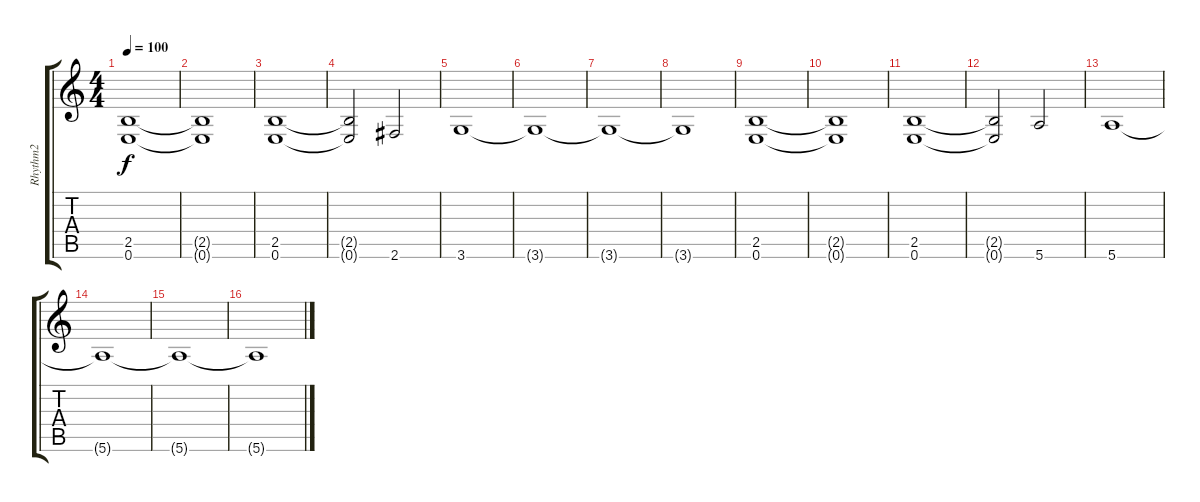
\track ("Rhythm2" "Rhythm2") {instrument distortionguitar}
\staff {score tabs}
\tuning (E4 B3 G3 D3 A2 E2) {hide}
\ts (4 4)
\tempo 100
\clef g2
\ks c
(2.5 0.6).1{dy f} |
(2.5{t} 0.6{t}).1 |
(2.5 0.6).1 |
(2.5{t} 0.6{t}).2 2.6.2 |
3.6.1{volume 5} |
3.6{t}.1 |
3.6{t}.1 |
3.6{t}.1 |
(2.5 0.6).1{volume 14} |
(2.5{t} 0.6{t}).1 |
(2.5 0.6).1 |
(2.5{t} 0.6{t}).2 5.6.2 |
5.6.1{volume 5} |
5.6{t}.1 |
5.6{t}.1 |
5.6{t}.1
